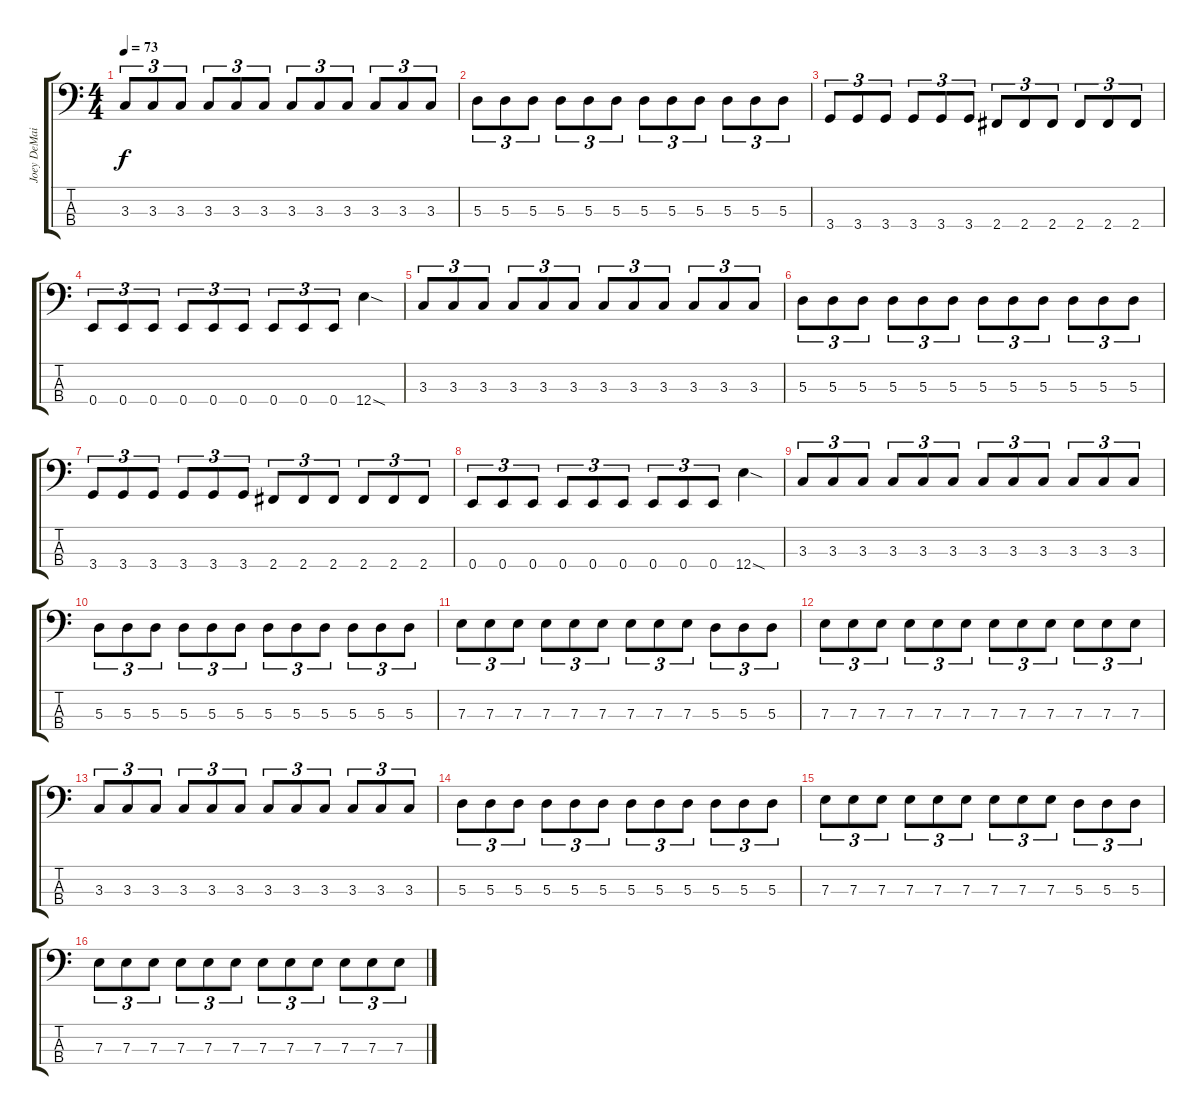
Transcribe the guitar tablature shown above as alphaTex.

\track ("Joey DeMaio" "Joey DeMai") {instrument electricbasspick}
\staff {score tabs}
\tuning (G2 D2 A1 E1) {hide}
\ts (4 4)
\tempo 73
\clef f4
\ks c
3.3.8{tu (3 2) dy f} 3.3.8{tu (3 2)} 3.3.8{tu (3 2)} 3.3.8{tu (3 2)} 3.3.8{tu (3 2)} 3.3.8{tu (3 2)} 3.3.8{tu (3 2)} 3.3.8{tu (3 2)} 3.3.8{tu (3 2)} 3.3.8{tu (3 2)} 3.3.8{tu (3 2)} 3.3.8{tu (3 2)} |
5.3.8{tu (3 2)} 5.3.8{tu (3 2)} 5.3.8{tu (3 2)} 5.3.8{tu (3 2)} 5.3.8{tu (3 2)} 5.3.8{tu (3 2)} 5.3.8{tu (3 2)} 5.3.8{tu (3 2)} 5.3.8{tu (3 2)} 5.3.8{tu (3 2)} 5.3.8{tu (3 2)} 5.3.8{tu (3 2)} |
3.4.8{tu (3 2)} 3.4.8{tu (3 2)} 3.4.8{tu (3 2)} 3.4.8{tu (3 2)} 3.4.8{tu (3 2)} 3.4.8{tu (3 2)} 2.4.8{tu (3 2)} 2.4.8{tu (3 2)} 2.4.8{tu (3 2)} 2.4.8{tu (3 2)} 2.4.8{tu (3 2)} 2.4.8{tu (3 2)} |
0.4.8{tu (3 2)} 0.4.8{tu (3 2)} 0.4.8{tu (3 2)} 0.4.8{tu (3 2)} 0.4.8{tu (3 2)} 0.4.8{tu (3 2)} 0.4.8{tu (3 2)} 0.4.8{tu (3 2)} 0.4.8{tu (3 2)} 12.4{sod}.4 |
3.3.8{tu (3 2)} 3.3.8{tu (3 2)} 3.3.8{tu (3 2)} 3.3.8{tu (3 2)} 3.3.8{tu (3 2)} 3.3.8{tu (3 2)} 3.3.8{tu (3 2)} 3.3.8{tu (3 2)} 3.3.8{tu (3 2)} 3.3.8{tu (3 2)} 3.3.8{tu (3 2)} 3.3.8{tu (3 2)} |
5.3.8{tu (3 2)} 5.3.8{tu (3 2)} 5.3.8{tu (3 2)} 5.3.8{tu (3 2)} 5.3.8{tu (3 2)} 5.3.8{tu (3 2)} 5.3.8{tu (3 2)} 5.3.8{tu (3 2)} 5.3.8{tu (3 2)} 5.3.8{tu (3 2)} 5.3.8{tu (3 2)} 5.3.8{tu (3 2)} |
3.4.8{tu (3 2)} 3.4.8{tu (3 2)} 3.4.8{tu (3 2)} 3.4.8{tu (3 2)} 3.4.8{tu (3 2)} 3.4.8{tu (3 2)} 2.4.8{tu (3 2)} 2.4.8{tu (3 2)} 2.4.8{tu (3 2)} 2.4.8{tu (3 2)} 2.4.8{tu (3 2)} 2.4.8{tu (3 2)} |
0.4.8{tu (3 2)} 0.4.8{tu (3 2)} 0.4.8{tu (3 2)} 0.4.8{tu (3 2)} 0.4.8{tu (3 2)} 0.4.8{tu (3 2)} 0.4.8{tu (3 2)} 0.4.8{tu (3 2)} 0.4.8{tu (3 2)} 12.4{sod}.4 |
3.3.8{tu (3 2)} 3.3.8{tu (3 2)} 3.3.8{tu (3 2)} 3.3.8{tu (3 2)} 3.3.8{tu (3 2)} 3.3.8{tu (3 2)} 3.3.8{tu (3 2)} 3.3.8{tu (3 2)} 3.3.8{tu (3 2)} 3.3.8{tu (3 2)} 3.3.8{tu (3 2)} 3.3.8{tu (3 2)} |
5.3.8{tu (3 2)} 5.3.8{tu (3 2)} 5.3.8{tu (3 2)} 5.3.8{tu (3 2)} 5.3.8{tu (3 2)} 5.3.8{tu (3 2)} 5.3.8{tu (3 2)} 5.3.8{tu (3 2)} 5.3.8{tu (3 2)} 5.3.8{tu (3 2)} 5.3.8{tu (3 2)} 5.3.8{tu (3 2)} |
7.3.8{tu (3 2)} 7.3.8{tu (3 2)} 7.3.8{tu (3 2)} 7.3.8{tu (3 2)} 7.3.8{tu (3 2)} 7.3.8{tu (3 2)} 7.3.8{tu (3 2)} 7.3.8{tu (3 2)} 7.3.8{tu (3 2)} 5.3.8{tu (3 2)} 5.3.8{tu (3 2)} 5.3.8{tu (3 2)} |
7.3.8{tu (3 2)} 7.3.8{tu (3 2)} 7.3.8{tu (3 2)} 7.3.8{tu (3 2)} 7.3.8{tu (3 2)} 7.3.8{tu (3 2)} 7.3.8{tu (3 2)} 7.3.8{tu (3 2)} 7.3.8{tu (3 2)} 7.3.8{tu (3 2)} 7.3.8{tu (3 2)} 7.3.8{tu (3 2)} |
3.3.8{tu (3 2)} 3.3.8{tu (3 2)} 3.3.8{tu (3 2)} 3.3.8{tu (3 2)} 3.3.8{tu (3 2)} 3.3.8{tu (3 2)} 3.3.8{tu (3 2)} 3.3.8{tu (3 2)} 3.3.8{tu (3 2)} 3.3.8{tu (3 2)} 3.3.8{tu (3 2)} 3.3.8{tu (3 2)} |
5.3.8{tu (3 2)} 5.3.8{tu (3 2)} 5.3.8{tu (3 2)} 5.3.8{tu (3 2)} 5.3.8{tu (3 2)} 5.3.8{tu (3 2)} 5.3.8{tu (3 2)} 5.3.8{tu (3 2)} 5.3.8{tu (3 2)} 5.3.8{tu (3 2)} 5.3.8{tu (3 2)} 5.3.8{tu (3 2)} |
7.3.8{tu (3 2)} 7.3.8{tu (3 2)} 7.3.8{tu (3 2)} 7.3.8{tu (3 2)} 7.3.8{tu (3 2)} 7.3.8{tu (3 2)} 7.3.8{tu (3 2)} 7.3.8{tu (3 2)} 7.3.8{tu (3 2)} 5.3.8{tu (3 2)} 5.3.8{tu (3 2)} 5.3.8{tu (3 2)} |
7.3.8{tu (3 2)} 7.3.8{tu (3 2)} 7.3.8{tu (3 2)} 7.3.8{tu (3 2)} 7.3.8{tu (3 2)} 7.3.8{tu (3 2)} 7.3.8{tu (3 2)} 7.3.8{tu (3 2)} 7.3.8{tu (3 2)} 7.3.8{tu (3 2)} 7.3.8{tu (3 2)} 7.3.8{tu (3 2)}
